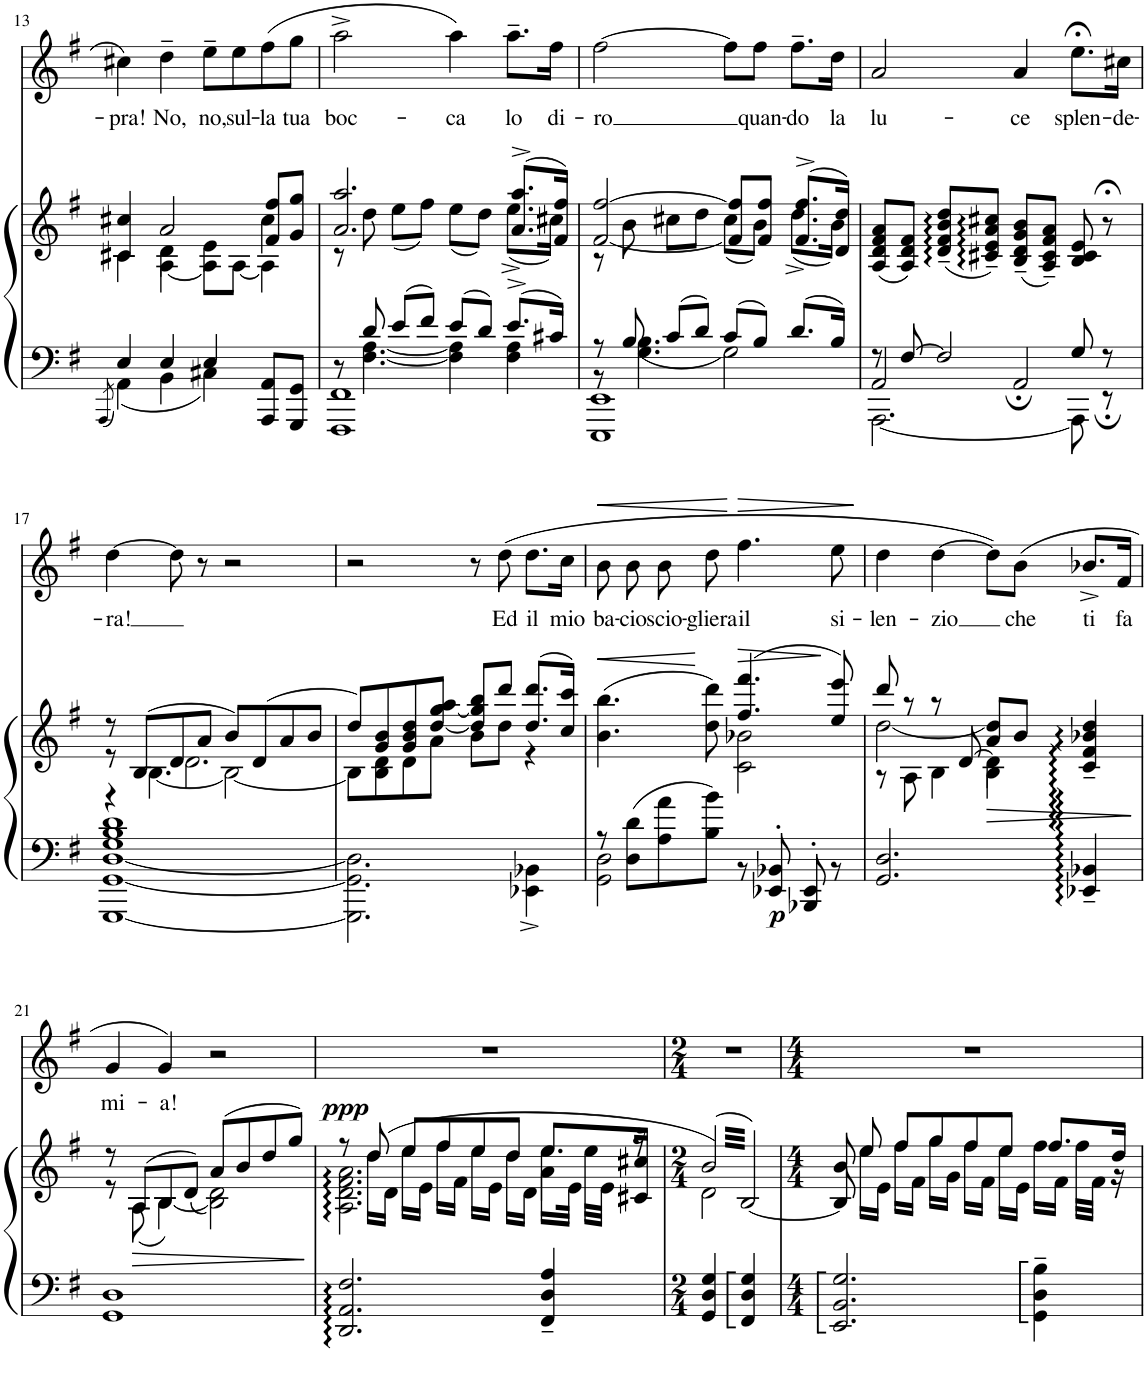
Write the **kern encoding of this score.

**kern	**kern	**dynam	**kern	**text	**dynam
*part2	*part2	*part2	*part1	*part1	*part1
*staff3	*staff2	*staff2/3	*staff1	*staff1	*staff1
*I"Piano	*	*	*I"Flute	*	*
*I'Pno	*	*	*I'Fl	*	*
!!LO:PB:g=z
*clefF4	*clefG2	*	*clefG2	*	*
*k[f#]	*k[f#]	*	*k[f#]	*	*
*M4/4	*M4/4	*	*M4/4	*	*
=13	=13	=13	=13	=13	=13
*^	*	*	*	*	*
.	8qAAA/	.	.	.	.	.
*	*	*^	*	*	*	*
*	*	*	*^	*	*	*	*
!	!	!	!	!	!	!	!LO:LY:b	!
4E/	4AA\	4c#X/ 4cc#X/	4c#\	4ryy	.	4cc#X\	-pra!	.
!	!	!	!	!	!	!	!LO:LY:b	!
4E/	4BB\	2a/	4d\	[4A\	.	4dd~\	No,	.
!	!	!	!	!	!	!	!LO:LY:b	!
4E/	4C#X\	.	4e\	8A\L]	.	8ee~\L	no,	.
!	!	!	!	!	!	!	!LO:LY:b	!
.	.	.	.	[8A\J	.	8ee\	sul-	.
!	!	!	!	!	!	!	!LO:LY:b	!
8AAA/ 8AA/L	4ryy	4cc#\	8f#/ 8ff#/L	4A\]	.	(8ff#\	-la	.
!	!	!	!	!	!	!	!LO:LY:b	!
8GGG/ 8GG/J	.	.	8g/ 8gg/J	.	.	8gg\J	tua	.
*	*	*	*v	*v	*	*	*	*
=14	=14	=14	=14	=14	=14	=14	=14
*	*^	*	*	*	*	*	*
!	!	!	!	!	!	!	!LO:LY:b	!
8r	8ryy	1FFF# 1FF#	2.a/ 2.aa/	8r	.	2aa^\	boc-	.
8d/	[4.F#\ [4.A\	.	.	8dd\	.	.	.	.
8e/L	.	.	.	(8ee\L	.	.	.	.
8f#/J	.	.	.	8ff#\J)	.	.	.	.
!	!	!	!	!	!	!	!LO:LY:b	!
8e/L	4F#\] 4A\]	.	.	(8ee\L	.	4aa\)	-ca	.
8d/J	.	.	.	8dd\J)	.	.	.	.
!	!	!	!	!	!	!	!LO:LY:b	!
8.e^/L	4F#\ 4A\	.	(8.a/^ 8.aa/^L	(8.ee^\L	.	8.aa~\L	lo	.
!	!	!	!	!	!	!	!LO:LY:b	!
16c#X/Jk	.	.	16f#/ 16ff#/Jk)	16cc#X\Jk)	.	16ff#\Jk	di-	.
=15	=15	=15	=15	=15	=15	=15	=15	=15
!	!	!	!	!	!	!	!LO:LY:b	!
8r	8r	1EEE 1EE	[<2f#/ [2ff#/	8r	.	[2ff#\	-ro	.
8B/	4.G\ 4.B\	.	.	8b\	.	.	.	.
8c/L	.	.	.	8cc#X\L	.	.	.	.
8d/J	.	.	.	8dd\J	.	.	.	.
8c/L	2G\	.	8f#/] 8ff#/]L	(8cc#\L	.	8ff#\L]	.	.
!	!	!	!	!	!	!	!LO:LY:b	!
8B/J	.	.	8f#/ 8ff#/J	8b\J)	.	8ff#\J	quan-	.
!	!	!	!	!	!	!	!LO:LY:b	!
8.d/L	.	.	(8.f#/^ 8.ff#/^L	(8.dd^\L	.	8.ff#~\L	-do	.
!	!	!	!	!	!	!	!LO:LY:b	!
16B/Jk	.	.	16d/ 16dd/Jk)	16b\Jk)	.	16dd\Jk	la	.
=16	=16	=16	=16	=16	=16	=16	=16	=16
!	!	!	!	!	!	!	!LO:LY:b	!
*	*	*	*v	*v	*	*	*	*
8r	2AA/	[<2.AAA\	(8A/ 8d/ 8f#/ 8a/L	.	2a/	lu-	.
[8F#/	.	.	8A/ 8d/ 8f#/J)	.	.	.	.
2F#/]	.	.	(8d/~ 8f#/~ 8b/~ 8dd/~L	.	.	.	.
.	.	.	8c#X/~ 8e/~ 8a/~ 8cc#X/~J)	.	.	.	.
!	!	!	!	!	!	!LO:LY:b	!
.	2AA;/	.	(8B/~ 8d/~ 8g/~ 8b/~L	.	4a/	-ce	.
.	.	.	8A/~ 8c#/~ 8f#/~ 8a/~J)	.	.	.	.
!	!	!	!	!	!	!LO:LY:b	!
8G/	.	8AAA\]	8B/ 8c#/ 8e/	.	8.ee;<\L	splen-	.
8r	.	8r;	8r;<	.	.	.	.
!	!	!	!	!	!	!LO:LY:b	!
.	.	.	.	.	16cc#X\Jk	-de-	.
*	*v	*v	*	*	*	*	*
!!LO:LB:g=z
=17	=17	=17	=17	=17	=17	=17
*	*	*^	*	*	*	*
*	*	*	*^	*	*	*	*
!	!	!	!	!	!	!	!LO:LY:b	!
1G 1B 1d	[1GGG [1GG [1D	8r	8r	4r	.	[4dd\	-ra!	.
.	.	(8B/L	[4.B\	.	.	.	.	.
.	.	8d/	.	2.d\	.	8dd\]	.	.
.	.	8a/J	.	.	.	8r	.	.
.	.	8b/L)	2B\_	.	.	2r	.	.
.	.	(8d/	.	.	.	.	.	.
.	.	8a/	.	.	.	.	.	.
.	.	8b/J	.	.	.	.	.	.
*	*	*	*v	*v	*	*	*	*
=18	=18	=18	=18	=18	=18	=18	=18
1ryy	2.GGG\] 2.GG\] 2.D\]	8dd/L)	8B\L]	.	2r	.	.
.	.	8g/ 8b/	8B\ 8d\	.	.	.	.
.	.	8g/ 8b/ 8dd/	8d\	.	.	.	.
.	.	[<8dd/ [<8gg/ 8aa/J	8a\J	.	.	.	.
.	.	8dd/] 8gg/] 8bb/L	8b\L	.	8r	.	.
!	!	!	!	!	!	!LO:LY:b	!
.	.	8ddd/J	8dd\J	.	(8dd\	Ed	.
!	!	!	!	!	!	!LO:LY:b	!
.	4EE-X\^ 4BB-X\^	(8.dd/ 8.ddd/L	4r	.	8.dd\L	il	.
!	!	!	!	!	!	!LO:LY:b	!
.	.	16cc/ 16ccc/Jk)	.	.	16cc\Jk	mio	.
=19	=19	=19	=19	=19	=19	=19	=19
!	!	!	!	!LO:HP:b	!	!LO:LY:b	!LO:HP:b
8r	2GG\ 2D\	(4.b\ 4.bb\	2ryy	<	8b\	ba-	<
!	!	!	!	!	!	!LO:LY:b	!
8D\ 8d\L	.	.	.	.	8b\	-cio	.
!	!	!	!	!	!	!LO:LY:b	!
8A\ 8a\	.	.	.	.	8b\	scio-	.
!	!	!	!	!	!	!LO:LY:b	!
8B\ 8b\J	.	8dd\ 8ddd\)	.	[	8dd\	-gliera	.
!	!	!	!	!LO:HP:b	!	!LO:LY:b	!LO:HP:n=1:b
2ryy	8r	(4.ff#/ 4.fff#/	2c\ 2b-X\	>	4.ff#\	il	[ >
!	!	!	!	!LO:DY:b=2	!	!	!
.	8EE-X/' 8BB-X/'	.	.	p	.	.	.
.	8BBB-X/' 8EE-/'	.	.	.	.	.	.
!	!	!	!	!	!	!LO:LY:b	!
.	8r	8ee/ 8eee/)	.	]	8ee\	si-	.
*v	*v	*	*	*	*	*	*
*	*v	*v	*	*	*	*
.	.	.	.	.	]
=20	=20	=20	=20	=20	=20
*	*^	*	*	*	*
*	*	*^	*	*	*	*
!	!	!	!	!	!	!LO:LY:b	!
2.GG/ 2.D/	8ddd/	[2dd\	8r	.	4dd\	-len-	.
.	8r	.	8A\	.	.	.	.
!	!	!	!	!	!	!LO:LY:b	!
.	8r	.	4B\	.	[4dd\	-zio	.
.	[8d/	.	.	.	.	.	.
!	!	!	!	!LO:HP:b	!	!	!
.	4d\]	8a/ 8dd/]L	4B\	>	8dd\L])	.	.
!	!	!	!	!	!	!LO:LY:b	!
.	.	8b/J	.	.	(8b\J	che	.
!	!	!	!	!	!	!LO:LY:b	!
4EE-X/:~ 4BB-X/:~	4c/~< 4f#/~<	4b-X/ 4dd/	4ryy	.	8.b-X^/L	ti	.
!	!	!	!	!	!	!LO:LY:b	!
.	.	.	.	.	16f#/Jk	fa	.
*	*v	*v	*v	*	*	*	*
.	.	]	.	.	.
!!LO:LB:g=z
=21	=21	=21	=21	=21	=21
*	*^	*	*	*	*
!	!	!	!	!	!LO:LY:b	!
1GG 1D	8r	8r	.	4g/	mi-	.
!	!	!	!LO:HP:b	!	!	!
.	(<(8A/L	8A\	>	.	.	.
!	!	!	!	!	!LO:LY:b	!
.	8B/)	[4B\	.	4g/)	-a!	.
.	(8d/J)	.	.	.	.	.
.	(8a/L	2B\] 2d\)	.	2r	.	.
.	8b/	.	.	.	.	.
.	8dd/	.	.	.	.	.
.	8gg/J)	.	.	.	.	.
*	*v	*v	*	*	*	*
.	.	]	.	.	.
=22	=22	=22	=22	=22	=22
*	*^	*	*	*	*
*	*	*^	*	*	*	*
!	!	!	!	!LO:DY:a	!	!	!
2.DD/ 2.AA/ 2.F#/	8r	8ryy	2.A\ 2.d\ 2.f#\ 2.a\	ppp	1r	.	.
.	(8dd/	16dd\LL	.	.	.	.	.
.	.	16d\JJ	.	.	.	.	.
.	8ee/L	16ee\LL	.	.	.	.	.
.	.	16e\JJ	.	.	.	.	.
.	8ff#/	16ff#\LL	.	.	.	.	.
.	.	16f#\JJ	.	.	.	.	.
.	8ee/	16ee\LL	.	.	.	.	.
.	.	16e\JJ	.	.	.	.	.
.	8dd/J	16dd\LL	.	.	.	.	.
.	.	16d\JJ	.	.	.	.	.
4FF#/~ 4D/~ 4A/~	8.ee/L	16.ee\LL	4a\	.	.	.	.
.	.	32e\JJk	.	.	.	.	.
.	.	32ee\LLL	.	.	.	.	.
.	.	32e\JJJ	.	.	.	.	.
.	16c#X/ 16cc#X/Jk	16r	.	.	.	.	.
*	*v	*v	*v	*	*	*	*
=23	=23	=23	=23	=23	=23
*M2/4	*M2/4	*	*M2/4	*	*
*	*^	*	*	*	*
*	*tremolo	*	*	*	*	*
4GG/ 4D/ 4G/	(64b/LLLL	2d\	.	2r	.	.
.	[<64B/)	.	.	.	.	.
.	64b/	.	.	.	.	.
.	[<64B/)	.	.	.	.	.
.	64b/	.	.	.	.	.
.	[<64B/)	.	.	.	.	.
.	64b/	.	.	.	.	.
.	[<64B/)	.	.	.	.	.
.	64b/	.	.	.	.	.
.	[<64B/)	.	.	.	.	.
.	64b/	.	.	.	.	.
.	[<64B/)	.	.	.	.	.
.	64b/	.	.	.	.	.
.	[<64B/)	.	.	.	.	.
.	64b/	.	.	.	.	.
.	[<64B/)	.	.	.	.	.
4FF#/ 4D/ 4G/	64b/	.	.	.	.	.
.	[<64B/)	.	.	.	.	.
.	64b/	.	.	.	.	.
.	[<64B/)	.	.	.	.	.
.	64b/	.	.	.	.	.
.	[<64B/)	.	.	.	.	.
.	64b/	.	.	.	.	.
.	[<64B/)	.	.	.	.	.
.	64b/	.	.	.	.	.
.	[<64B/)	.	.	.	.	.
.	64b/	.	.	.	.	.
.	[<64B/)	.	.	.	.	.
.	64b/	.	.	.	.	.
.	[<64B/)	.	.	.	.	.
.	64b/	.	.	.	.	.
.	64B/)JJJJ	.	.	.	.	.
*	*Xtremolo	*	*	*	*	*
=24	=24	=24	=24	=24	=24	=24
*M4/4	*M4/4	*	*	*M4/4	*	*
2.EE/ 2.BB/ 2.G/	8b/	8B/]	.	1r	.	.
.	.	.	.	.	.	.
.	.	.	.	.	.	.
.	.	.	.	.	.	.
.	.	.	.	.	.	.
.	.	.	.	.	.	.
.	.	.	.	.	.	.
.	.	.	.	.	.	.
.	8ee/	16ee\LL	.	.	.	.
.	.	.	.	.	.	.
.	.	.	.	.	.	.
.	.	.	.	.	.	.
.	.	16e\JJ	.	.	.	.
.	.	.	.	.	.	.
.	.	.	.	.	.	.
.	.	.	.	.	.	.
.	8ff#/L	16ff#\LL	.	.	.	.
.	.	16f#\JJ	.	.	.	.
.	8gg/	16gg\LL	.	.	.	.
.	.	16g\JJ	.	.	.	.
.	8ff#/	16ff#\LL	.	.	.	.
.	.	16f#\JJ	.	.	.	.
.	8ee/J	16ee\LL	.	.	.	.
.	.	16e\JJ	.	.	.	.
4GG\~ 4D\~ 4B\~	8.ff#/L	16ff#\LL	.	.	.	.
.	.	16f#\JJ	.	.	.	.
.	.	32ff#\LLL	.	.	.	.
.	.	32f#\JJJ	.	.	.	.
.	16dd/Jk	16r	.	.	.	.
*	*v	*v	*	*	*	*
=	=	=	=	=	=
*-	*-	*-	*-	*-	*-
